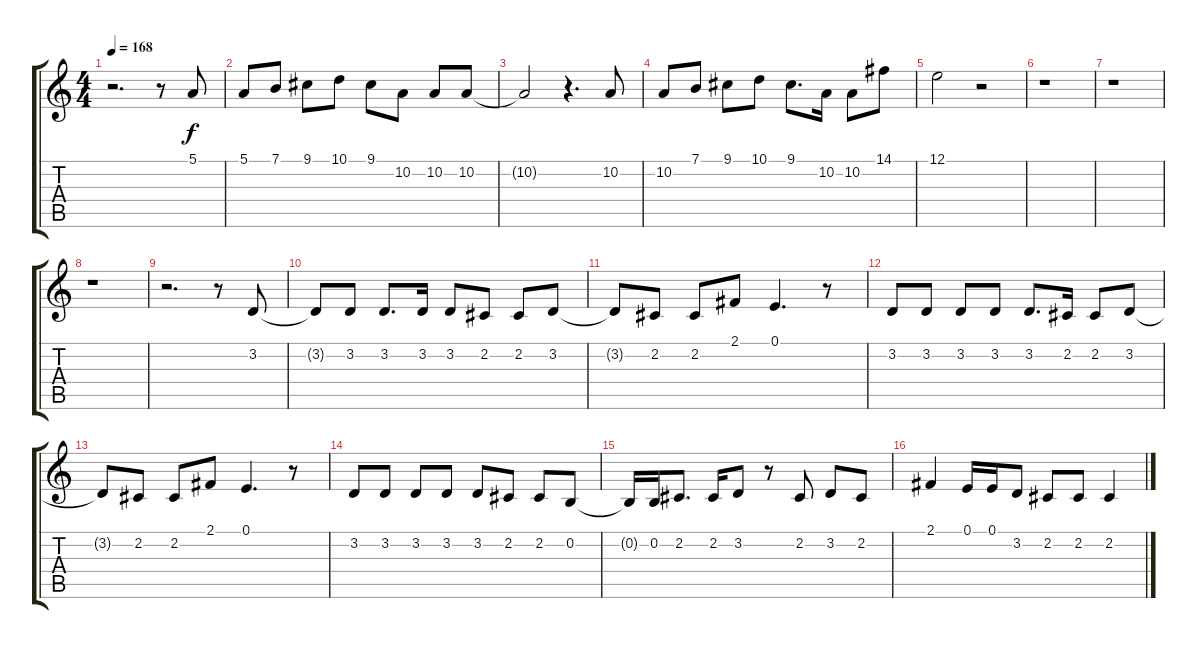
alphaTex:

\track "" {instrument flute}
\staff {score tabs}
\tuning (E4 B3 G3 D3 A2 E2) {hide}
\ts (4 4)
\tempo 168
\clef g2
\ks c
r.2{d dy f} r.8 5.1.8 |
5.1.8 7.1.8 9.1.8 10.1.8 9.1.8 10.2.8 10.2.8 10.2.8 |
10.2{t}.2 r.4{d} 10.2.8 |
10.2.8 7.1.8 9.1.8 10.1.8 9.1.8{d} 10.2.16 10.2.8 14.1.8 |
12.1.2 r.2 |
r.1 |
r.1 |
r.1 |
r.2{d} r.8 3.2.8 |
3.2{t}.8 3.2.8 3.2.8{d} 3.2.16 3.2.8 2.2.8 2.2.8 3.2.8 |
3.2{t}.8 2.2.8 2.2.8 2.1.8 0.1.4{d} r.8 |
3.2.8 3.2.8 3.2.8 3.2.8 3.2.8{d} 2.2.16 2.2.8 3.2.8 |
3.2{t}.8 2.2.8 2.2.8 2.1.8 0.1.4{d} r.8 |
3.2.8 3.2.8 3.2.8 3.2.8 3.2.8 2.2.8 2.2.8 0.2.8 |
0.2{t}.16 0.2.16 2.2.8{d} 2.2.16 3.2.8 r.8 2.2.8 3.2.8 2.2.8 |
2.1.4 0.1.16 0.1.16 3.2.8 2.2.8 2.2.8 2.2.4
